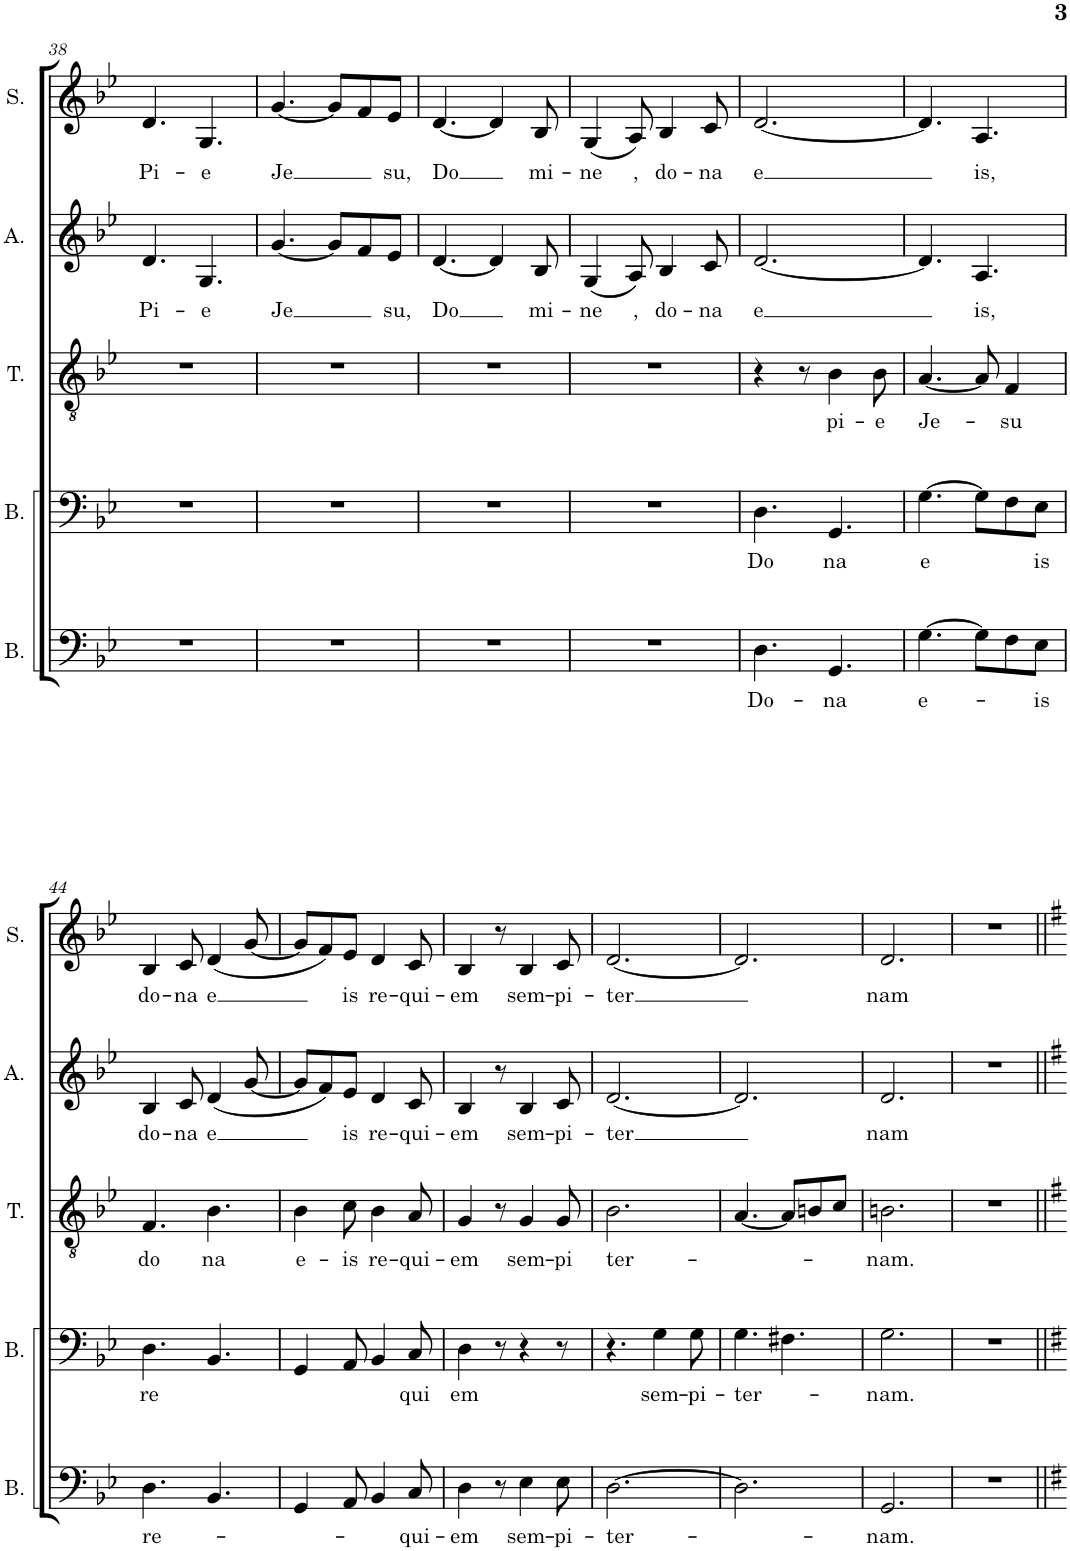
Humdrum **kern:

**kern	**text	**kern	**text	**kern	**text	**kern	**text	**kern	**text
*part5	*part5	*part4	*part4	*part3	*part3	*part2	*part2	*part1	*part1
*staff5	*staff5	*staff4	*staff4	*staff3	*staff3	*staff2	*staff2	*staff1	*staff1
*I"Basse	*	*I"Bass	*	*I"Tenor	*	*I"Alto	*	*I"Soprano	*
*I'B.	*	*I'B.	*	*I'T.	*	*I'A.	*	*I'S.	*
!!LO:PB:g=z
*clefF4	*	*clefF4	*	*clefGv2	*	*clefG2	*	*clefG2	*
*k[b-e-]	*	*k[b-e-]	*	*k[b-e-]	*	*k[b-e-]	*	*k[b-e-]	*
*M6/8	*	*M6/8	*	*M6/8	*	*M6/8	*	*M6/8	*
=38	=38	=38	=38	=38	=38	=38	=38	=38	=38
!	!	!	!	!	!	!	!LO:LY:b	!	!LO:LY:b
2.r	.	2.r	.	2.r	.	4.d/	Pi-	4.d/	Pi-
!	!	!	!	!	!	!	!LO:LY:b	!	!LO:LY:b
.	.	.	.	.	.	4.G/	-e	4.G/	-e
=39	=39	=39	=39	=39	=39	=39	=39	=39	=39
!	!	!	!	!	!	!	!LO:LY:b	!	!LO:LY:b
2.r	.	2.r	.	2.r	.	[4.g/	Je	[4.g/	Je
.	.	.	.	.	.	8g/L]	.	8g/L]	.
.	.	.	.	.	.	8f/	.	8f/	.
!	!	!	!	!	!	!	!LO:LY:b	!	!LO:LY:b
.	.	.	.	.	.	8e-/J	su,	8e-/J	su,
=40	=40	=40	=40	=40	=40	=40	=40	=40	=40
!	!	!	!	!	!	!	!LO:LY:b	!	!LO:LY:b
2.r	.	2.r	.	2.r	.	[4.d/	Do	[4.d/	Do
.	.	.	.	.	.	4d/]	.	4d/]	.
!	!	!	!	!	!	!	!LO:LY:b	!	!LO:LY:b
.	.	.	.	.	.	8B-/	mi-	8B-/	mi-
=41	=41	=41	=41	=41	=41	=41	=41	=41	=41
!	!	!	!	!	!	!	!LO:LY:b	!	!LO:LY:b
2.r	.	2.r	.	2.r	.	(4G/	-ne	(4G/	-ne
!	!	!	!	!	!	!	!LO:LY:b	!	!LO:LY:b
.	.	.	.	.	.	8A/)	,	8A/)	,
!	!	!	!	!	!	!	!LO:LY:b	!	!LO:LY:b
.	.	.	.	.	.	4B-/	do-	4B-/	do-
!	!	!	!	!	!	!	!LO:LY:b	!	!LO:LY:b
.	.	.	.	.	.	8c/	-na	8c/	-na
=42	=42	=42	=42	=42	=42	=42	=42	=42	=42
!	!LO:LY:b	!	!LO:LY:b	!	!	!	!LO:LY:b	!	!LO:LY:b
4.D\	Do-	4.D\	Do	4r	.	[2.d/	e	[2.d/	e
.	.	.	.	8r	.	.	.	.	.
!	!LO:LY:b	!	!LO:LY:b	!	!LO:LY:b	!	!	!	!
4.GG/	-na	4.GG/	na	4B-\	pi-	.	.	.	.
!	!	!	!	!	!LO:LY:b	!	!	!	!
.	.	.	.	8B-\	-e	.	.	.	.
=43	=43	=43	=43	=43	=43	=43	=43	=43	=43
!	!LO:LY:b	!	!LO:LY:b	!	!LO:LY:b	!	!	!	!
[4.G\	e-	[4.G\	e	[4.A/	Je-	4.d/]	.	4.d/]	.
!	!	!	!	!	!	!	!LO:LY:b	!	!LO:LY:b
8G\L]	.	8G\L]	.	8A/]	.	4.A/	is,	4.A/	is,
!	!	!	!	!	!LO:LY:b	!	!	!	!
8F\	.	8F\	.	4F/	-su	.	.	.	.
!	!LO:LY:b	!	!LO:LY:b	!	!	!	!	!	!
8E-\J	-is	8E-\J	is	.	.	.	.	.	.
!!LO:LB:g=z
=44	=44	=44	=44	=44	=44	=44	=44	=44	=44
!	!LO:LY:b	!	!LO:LY:b	!	!LO:LY:b	!	!LO:LY:b	!	!LO:LY:b
4.D\	re-	4.D\	re	4.F/	do	4B-/	do-	4B-/	do-
!	!	!	!	!	!	!	!LO:LY:b	!	!LO:LY:b
.	.	.	.	.	.	8c/	-na	8c/	-na
!	!	!	!	!	!LO:LY:b	!	!LO:LY:b	!	!LO:LY:b
4.BB-/	.	4.BB-/	.	4.B-\	na	(4d/	e	(4d/	e
.	.	.	.	.	.	[8g/	.	[8g/	.
=45	=45	=45	=45	=45	=45	=45	=45	=45	=45
!	!	!	!	!	!LO:LY:b	!	!	!	!
4GG/	.	4GG/	.	4B-\	e-	8g/L]	.	8g/L]	.
.	.	.	.	.	.	8f/)	.	8f/)	.
!	!	!	!	!	!LO:LY:b	!	!LO:LY:b	!	!LO:LY:b
8AA/	.	8AA/	.	8c\	-is	8e-/J	is	8e-/J	is
!	!	!	!	!	!LO:LY:b	!	!LO:LY:b	!	!LO:LY:b
4BB-/	.	4BB-/	.	4B-\	re-	4d/	re-	4d/	re-
!	!LO:LY:b	!	!LO:LY:b	!	!LO:LY:b	!	!LO:LY:b	!	!LO:LY:b
8C/	-qui-	8C/	qui	8A/	-qui-	8c/	-qui-	8c/	-qui-
=46	=46	=46	=46	=46	=46	=46	=46	=46	=46
!	!LO:LY:b	!	!LO:LY:b	!	!LO:LY:b	!	!LO:LY:b	!	!LO:LY:b
4D\	-em	4D\	em	4G/	-em	4B-/	-em	4B-/	-em
8r	.	8r	.	8r	.	8r	.	8r	.
!	!LO:LY:b	!	!	!	!LO:LY:b	!	!LO:LY:b	!	!LO:LY:b
4E-\	sem-	4r	.	4G/	sem-	4B-/	sem-	4B-/	sem-
!	!LO:LY:b	!	!	!	!LO:LY:b	!	!LO:LY:b	!	!LO:LY:b
8E-\	-pi-	8r	.	8G/	-pi	8c/	-pi-	8c/	-pi-
=47	=47	=47	=47	=47	=47	=47	=47	=47	=47
!	!LO:LY:b	!	!	!	!LO:LY:b	!	!LO:LY:b	!	!LO:LY:b
[2.D\	-ter-	4.r	.	2.B-\	ter-	[2.d/	-ter	[2.d/	-ter
!	!	!	!LO:LY:b	!	!	!	!	!	!
.	.	4G\	sem-	.	.	.	.	.	.
!	!	!	!LO:LY:b	!	!	!	!	!	!
.	.	8G\	-pi-	.	.	.	.	.	.
=48	=48	=48	=48	=48	=48	=48	=48	=48	=48
!	!	!	!LO:LY:b	!	!	!	!	!	!
2.D\]	.	4.G\	-ter-	[4.A/	.	2.d/]	.	2.d/]	.
.	.	4.F#X\	.	8A/L]	.	.	.	.	.
.	.	.	.	8Bn/	.	.	.	.	.
.	.	.	.	8c/J	.	.	.	.	.
=49	=49	=49	=49	=49	=49	=49	=49	=49	=49
!	!LO:LY:b	!	!LO:LY:b	!	!LO:LY:b	!	!LO:LY:b	!	!LO:LY:b
2.GG/	-nam.	2.G\	-nam.	2.Bn\	nam.	2.d/	nam	2.d/	nam
=50	=50	=50	=50	=50	=50	=50	=50	=50	=50
2.r	.	2.r	.	2.r	.	2.r	.	2.r	.
=||	=||	=||	=||	=||	=||	=||	=||	=||	=||
*-	*-	*-	*-	*-	*-	*-	*-	*-	*-
